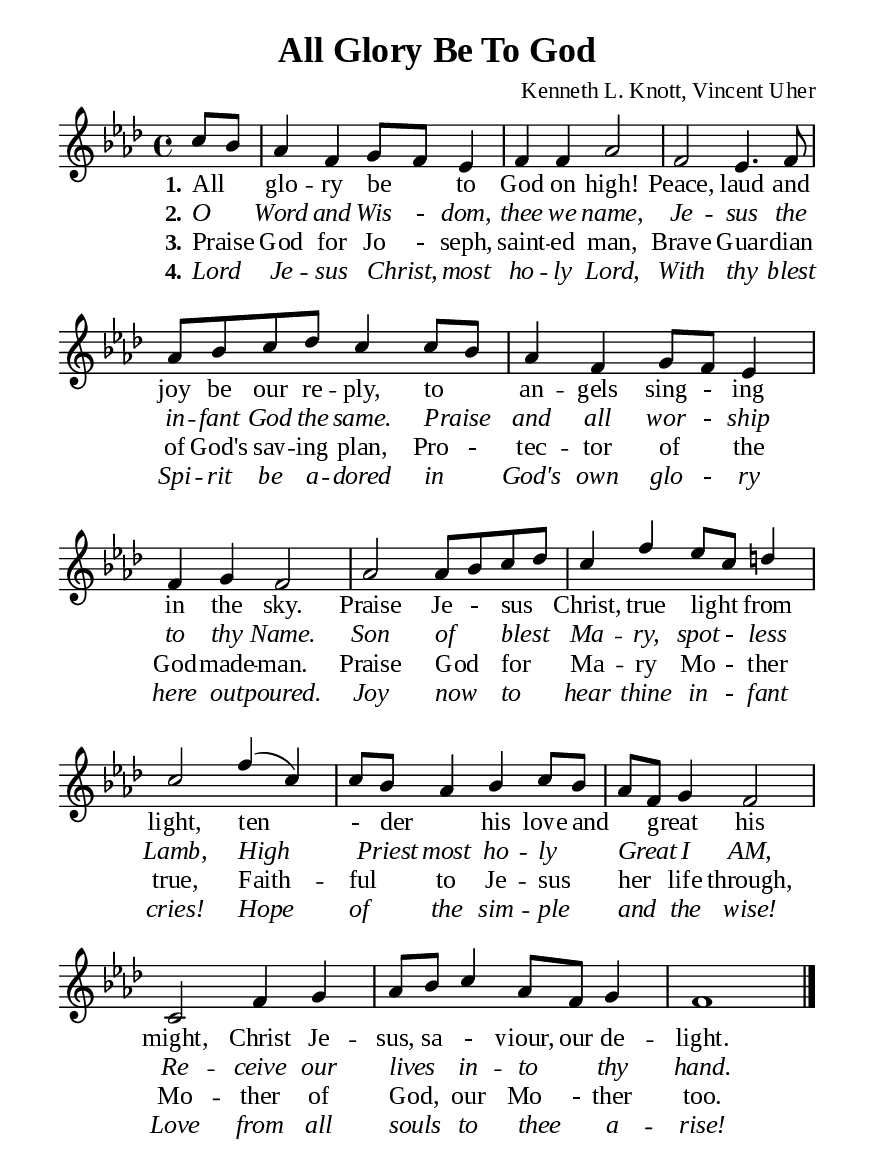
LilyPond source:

\version "2.18.2"

\header {
  title = "All Glory Be To God"
  composer = "Kenneth L. Knott, Vincent Uher"
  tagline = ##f
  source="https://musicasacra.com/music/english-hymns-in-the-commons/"
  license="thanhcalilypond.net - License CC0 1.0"
}

global= {
  \key f \minor
  \time 4/4
  \override Score.BarNumber.break-visibility = ##(#f #f #f)
}

\paper {
  #(set-paper-size "a5")
  top-margin = 10\mm
  bottom-margin = 5\mm
  left-margin = 10\mm
  right-margin = 10\mm
  indent = #0
  #(define fonts
	 (make-pango-font-tree "Liberation Serif"
	 		       "Liberation Serif"
			       "Liberation Serif"
			       (/ 20 20)))
  system-system-spacing = #'((basic-distance . 3) (padding . 3))
}

printItalic = \with {
  \override LyricText.font-shape = #'italic
}

% Verse music
musicVerseSoprano = \relative c'' {
                    \partial 4 c8 bes |
  %{	01	%} aes4 f g8 f ees4 |
  %{	02	%} f f aes2 |
  %{	03	%} f2 ees4. f8 |
  %{	04	%} aes8 bes c des c4 c8 bes |
  %{	05	%} aes4 f g8 f ees4 |
  %{	06	%} f g f2 |
  %{	07	%} aes2 aes8 bes c des |
  %{	08	%} c4 f ees8 c d!4 |
  %{	09	%} c2 f4 (c) |
  %{	10	%} c8 bes aes4 bes c8 bes |
  %{	11	%} aes f g4 f2 |
  %{	12	%} c f4 g |
  %{	13	%} aes8 bes c4 aes8 f g4 |
  %{	14	%} f1 \bar "|."
}

% Verse lyrics
verseOne = \lyricmode {
  \set stanza = #"1."
  All _ glo -- ry be _ to God on high!
  Peace, laud and joy be our re -- ply, to _ an -- gels sing - ing in the sky.
  Praise Je - sus _ Christ, true light _ from light, ten - der _ his love and _ great _ his might,
  Christ Je -- sus, sa - viour, our de -- light.
}

verseTwo = \lyricmode {
  \set stanza = #"2."
  O _ Word and Wis - dom, thee we name,
  Je -- sus the in -- fant God the same. Praise _ and all wor - ship to thy Name.
  Son of _ blest _ Ma -- ry, spot - less Lamb, High _ Priest most ho -- ly _ Great _ I AM,
  Re -- ceive our lives _ in -- to _ thy hand.
}

verseThree = \lyricmode {
  \set stanza = #"3."
  Praise _ God for Jo - seph, saint -- ed man,
  Brave Guar -- dian of God's sav -- ing plan, Pro - tec -- tor of _ the God -- made -- man.
  Praise God _ for _ Ma -- ry Mo - ther true, Faith -- ful _ to Je -- sus _ her _ life through,
  Mo -- ther of God, _ our Mo - ther too.
}

verseFour = \lyricmode {
  \set stanza = #"4."
  Lord _ Je -- sus Christ, _ most ho -- ly Lord,
  With thy blest Spi -- rit be a -- dored in _ God's own glo - ry here out -- poured.
  Joy now _ to _ hear thine in - fant cries! Hope of _ the sim -- ple _ and _ the wise!
  Love from all souls _ to thee _ a -- rise!
}

% Layout
\score {
    \new ChoirStaff <<
      \new Staff <<
        \clef "treble"
        \new Voice = "sopranos" { \global \stemUp \slurUp \musicVerseSoprano }
      >>
      \new Lyrics \lyricsto sopranos \verseOne
      \new Lyrics \printItalic \lyricsto sopranos \verseTwo
      \new Lyrics \lyricsto sopranos \verseThree
      \new Lyrics \printItalic \lyricsto sopranos \verseFour
    >>
}
